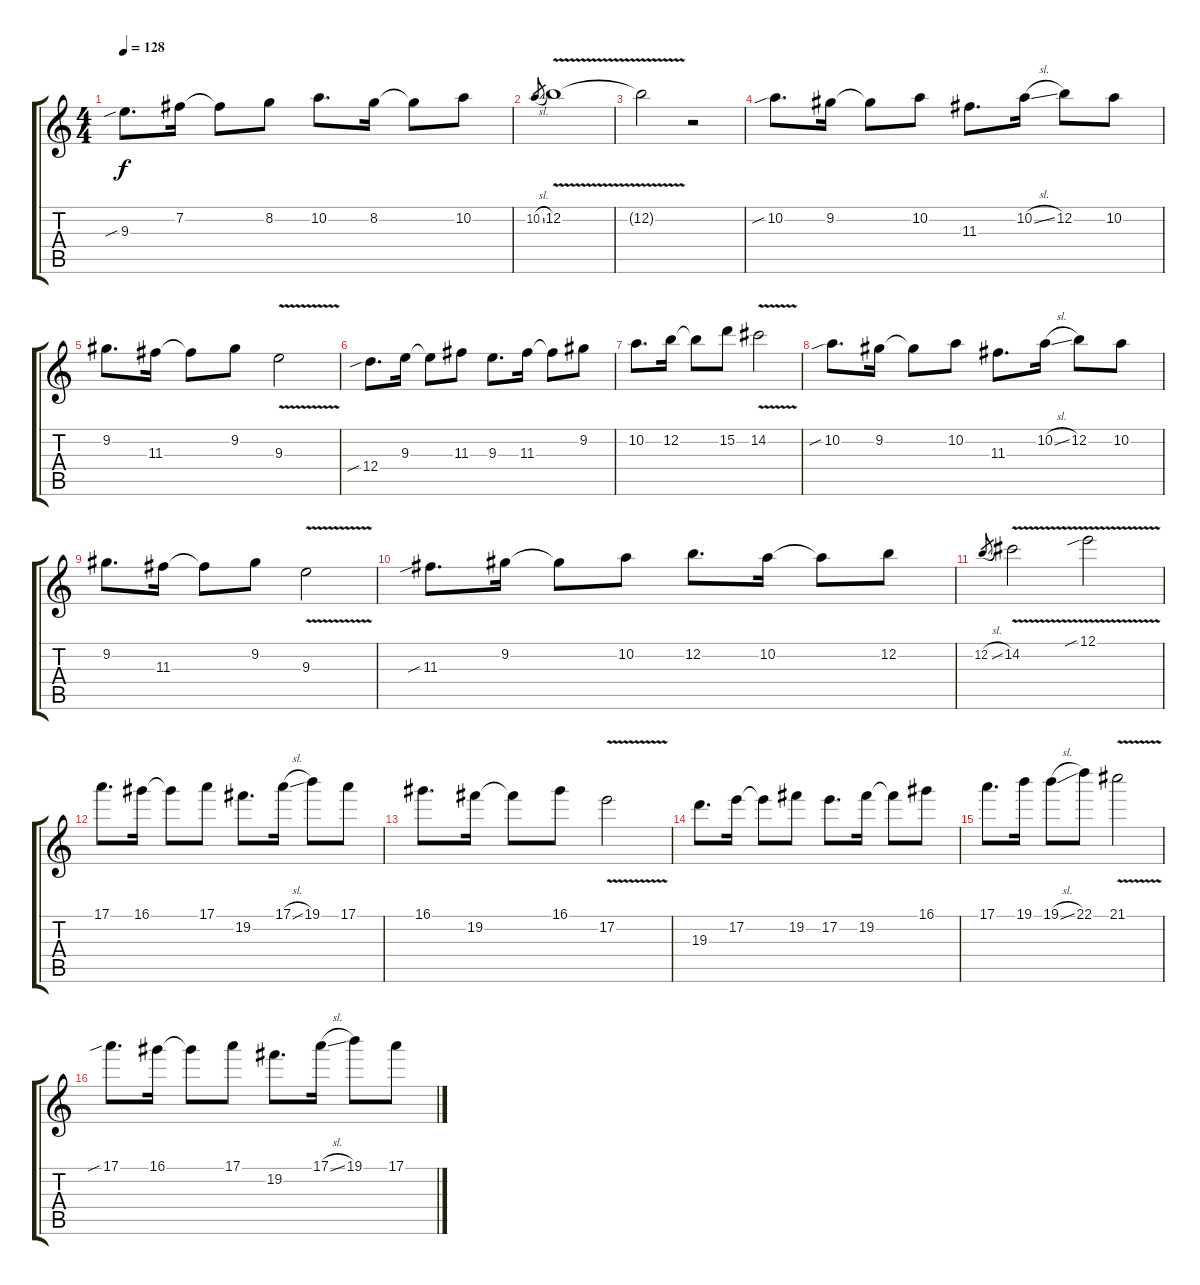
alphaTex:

\track "" {instrument distortionguitar}
\staff {score tabs}
\tuning (E4 B3 G3 D3 A2 E2) {hide}
\ts (4 4)
\tempo 128
\clef g2
\ks c
9.3{sib}.8{d dy f} 7.2.16 7.2{t}.8 8.2.8 10.2.8{d} 8.2.16 8.2{t}.8 10.2.8 |
10.2{sl}.8{gr} 12.2{v}.1 |
12.2{t}.2 r.2 |
10.2{sib}.8{d} 9.2.16 9.2{t}.8 10.2.8 11.3.8{d} 10.2{sl}.16 12.2.8 10.2.8 |
9.2.8{d} 11.3.16 11.3{t}.8 9.2.8 9.3{v}.2 |
12.4{sib}.8{d} 9.3.16 9.3{t}.8 11.3.8 9.3.8{d} 11.3.16 11.3{t}.8 9.2.8 |
10.2.8{d} 12.2.16{txt ""} 12.2{t}.8 15.2.8 14.2{v}.2 |
10.2{sib}.8{d} 9.2.16 9.2{t}.8 10.2.8 11.3.8{d} 10.2{sl}.16 12.2.8 10.2.8 |
9.2.8{d} 11.3.16 11.3{t}.8 9.2.8 9.3{v}.2 |
11.3{sib}.8{d} 9.2.16 9.2{t}.8 10.2.8 12.2.8{d} 10.2.16 10.2{t}.8 12.2.8 |
12.2{sl}.8{gr} 14.2{v}.2 12.1{v sib}.2 |
17.1.8{d} 16.1.16 16.1{t}.8 17.1.8 19.2.8{d} 17.1{sl}.16 19.1.8 17.1.8 |
16.1.8{d} 19.2.16 19.2{t}.8 16.1.8 17.2{v}.2 |
19.3.8{d} 17.2.16 17.2{t}.8 19.2.8 17.2.8{d} 19.2.16 19.2{t}.8 16.1.8 |
17.1.8{d} 19.1.16 19.1{sl}.8 22.1.8 21.1{v}.2 |
17.1{sib}.8{d} 16.1.16 16.1{t}.8 17.1.8 19.2.8{d} 17.1{sl}.16 19.1.8 17.1.8
